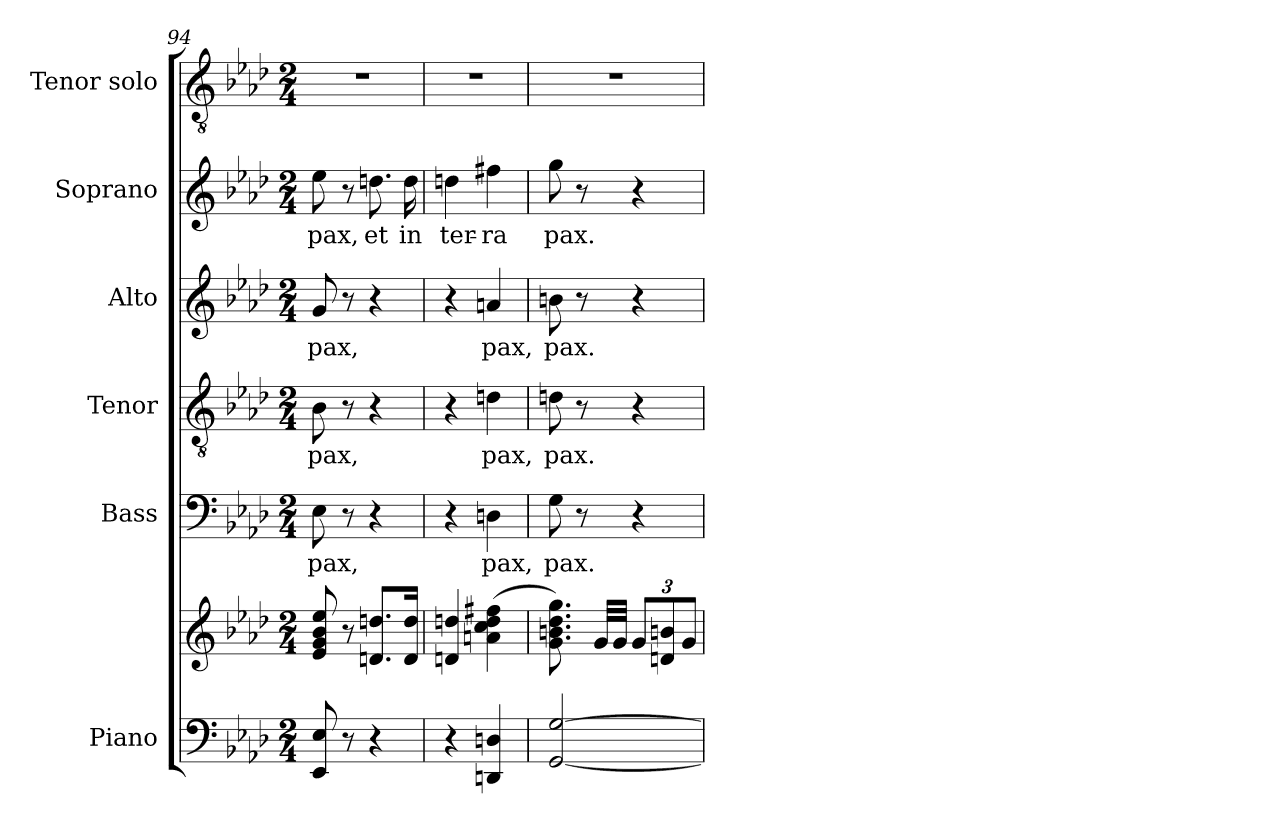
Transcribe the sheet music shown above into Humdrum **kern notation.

**kern	**kern	**kern	**text	**kern	**text	**kern	**text	**kern	**text	**kern
*part6	*part6	*part5	*part5	*part4	*part4	*part3	*part3	*part2	*part2	*part1
*staff7	*staff6	*staff5	*staff5	*staff4	*staff4	*staff3	*staff3	*staff2	*staff2	*staff1
*I"Piano	*	*I"Bass	*	*I"Tenor	*	*I"Alto	*	*I"Soprano	*	*I"Tenor solo
*I'Pno.	*	*I'B.	*	*I'T.	*	*I'A.	*	*I'S.	*	*I'T.s
!!LO:LB:g=z
*clefF4	*clefG2	*clefF4	*	*clefGv2	*	*clefG2	*	*clefG2	*	*clefGv2
*k[b-e-a-d-]	*k[b-e-a-d-]	*k[b-e-a-d-]	*	*k[b-e-a-d-]	*	*k[b-e-a-d-]	*	*k[b-e-a-d-]	*	*k[b-e-a-d-]
*M2/4	*M2/4	*M2/4	*	*M2/4	*	*M2/4	*	*M2/4	*	*M2/4
=94	=94	=94	=94	=94	=94	=94	=94	=94	=94	=94
!	!	!	!LO:LY:b	!	!LO:LY:b	!	!LO:LY:b	!	!LO:LY:b	!
8EE-/ 8E-/	8e-/ 8g/ 8b-/ 8ee-/	8E-\	pax,	8B-\	pax,	8g/	pax,	8ee-\	pax,	2r
8r	8r	8r	.	8r	.	8r	.	8r	.	.
!	!	!	!	!	!	!	!	!	!LO:LY:b	!
4r	8.dn/ 8.ddn/L	4r	.	4r	.	4r	.	8.ddn\	et	.
!	!	!	!	!	!	!	!	!	!LO:LY:b	!
.	16d/ 16dd/Jk	.	.	.	.	.	.	16dd\	in	.
=95	=95	=95	=95	=95	=95	=95	=95	=95	=95	=95
!	!	!	!	!	!	!	!	!	!LO:LY:b	!
4r	4dn/ 4ddn/	4r	.	4r	.	4r	.	4ddn\	ter-	2r
!	!	!	!LO:LY:b	!	!LO:LY:b	!	!LO:LY:b	!	!LO:LY:b	!
4DDn/ 4Dn/	(>4an\ 4cc\ 4dd\ 4ff#X\	4Dn\	pax,	4dn\	pax,	4an/	pax,	4ff#X\	-ra	.
=96	=96	=96	=96	=96	=96	=96	=96	=96	=96	=96
!	!	!	!LO:LY:b	!	!LO:LY:b	!	!LO:LY:b	!	!LO:LY:b	!
[2GG/ [2G/	8.g\ 8.bn\ 8.dd-\ 8.gg\)	8G\	pax.	8dn\	pax.	8bn\	pax.	8gg\	pax.	2r
.	.	8r	.	8r	.	8r	.	8r	.	.
.	32g/LLL	.	.	.	.	.	.	.	.	.
.	32g/JJJ	.	.	.	.	.	.	.	.	.
*	*Xbrackettup	*	*	*	*	*	*	*	*	*
.	12g/L	4r	.	4r	.	4r	.	4r	.	.
.	12dn/ 12bn/	.	.	.	.	.	.	.	.	.
.	12g/J	.	.	.	.	.	.	.	.	.
=	=	=	=	=	=	=	=	=	=	=
*-	*-	*-	*-	*-	*-	*-	*-	*-	*-	*-
